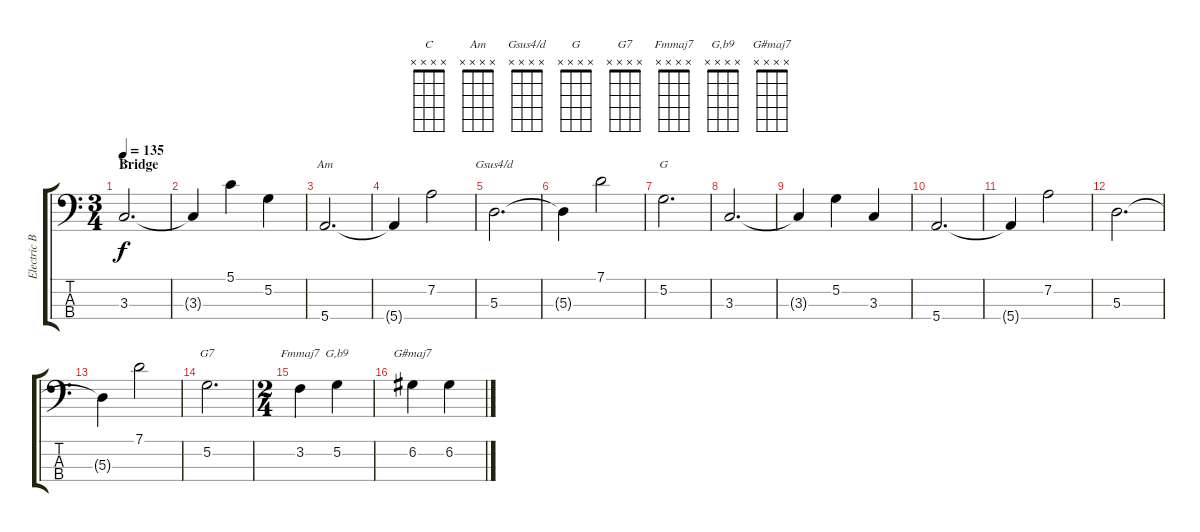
\track ("Electric Bass" "Electric B") {instrument electricbassfinger}
\staff {score tabs}
\tuning (G2 D2 A1 E1) {hide}
\chord ("C" x x x x)
\chord ("Am" x x x x)
\chord ("Gsus4/d" x x x x)
\chord ("G" x x x x)
\chord ("G7" x x x x)
\chord ("Fmmaj7" x x x x)
\chord ("G,b9" x x x x)
\chord ("G#maj7" x x x x)
\ts (3 4)
\section ("" "Bridge")
\tempo 135
\clef f4
\ks c
3.3.2{d ch "C" dy f} |
3.3{t}.4 5.1.4 5.2.4 |
5.4.2{d ch "Am"} |
5.4{t}.4 7.2.2 |
5.3.2{d ch "Gsus4/d"} |
5.3{t}.4 7.1.2 |
5.2.2{d ch "G"} |
3.3.2{d} |
3.3{t}.4 5.2.4 3.3.4 |
5.4.2{d} |
5.4{t}.4 7.2.2 |
5.3.2{d} |
5.3{t}.4 7.1.2 |
5.2.2{d ch "G7"} |
\ts (2 4)
3.2.4{ch "Fmmaj7"} 5.2.4{ch "G,b9"} |
6.2.4{ch "G#maj7"} 6.2.4
